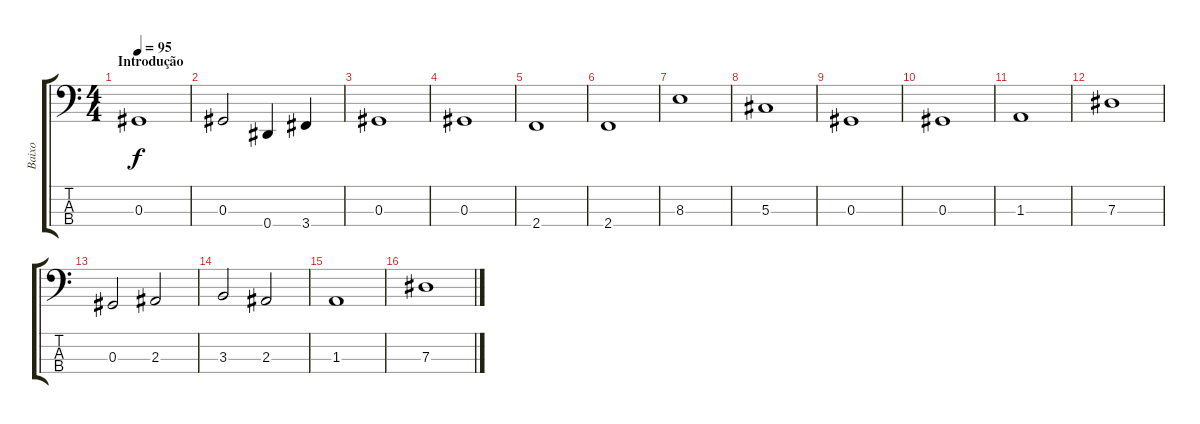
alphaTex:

\track ("Baixo" "Baixo") {instrument electricbasspick}
\staff {score tabs}
\tuning (Gb2 Db2 Ab1 Eb1) {hide}
\ts (4 4)
\section ("" "Introdução")
\tempo 95
\clef f4
\ks c
0.3.1{dy f instrument electricbasspick} |
0.3.2 0.4.4 3.4.4 |
0.3.1 |
0.3.1 |
2.4.1 |
2.4.1 |
8.3.1 |
5.3.1 |
0.3.1 |
0.3.1 |
1.3.1 |
7.3.1 |
0.3.2 2.3.2 |
3.3.2 2.3.2 |
1.3.1 |
7.3.1
